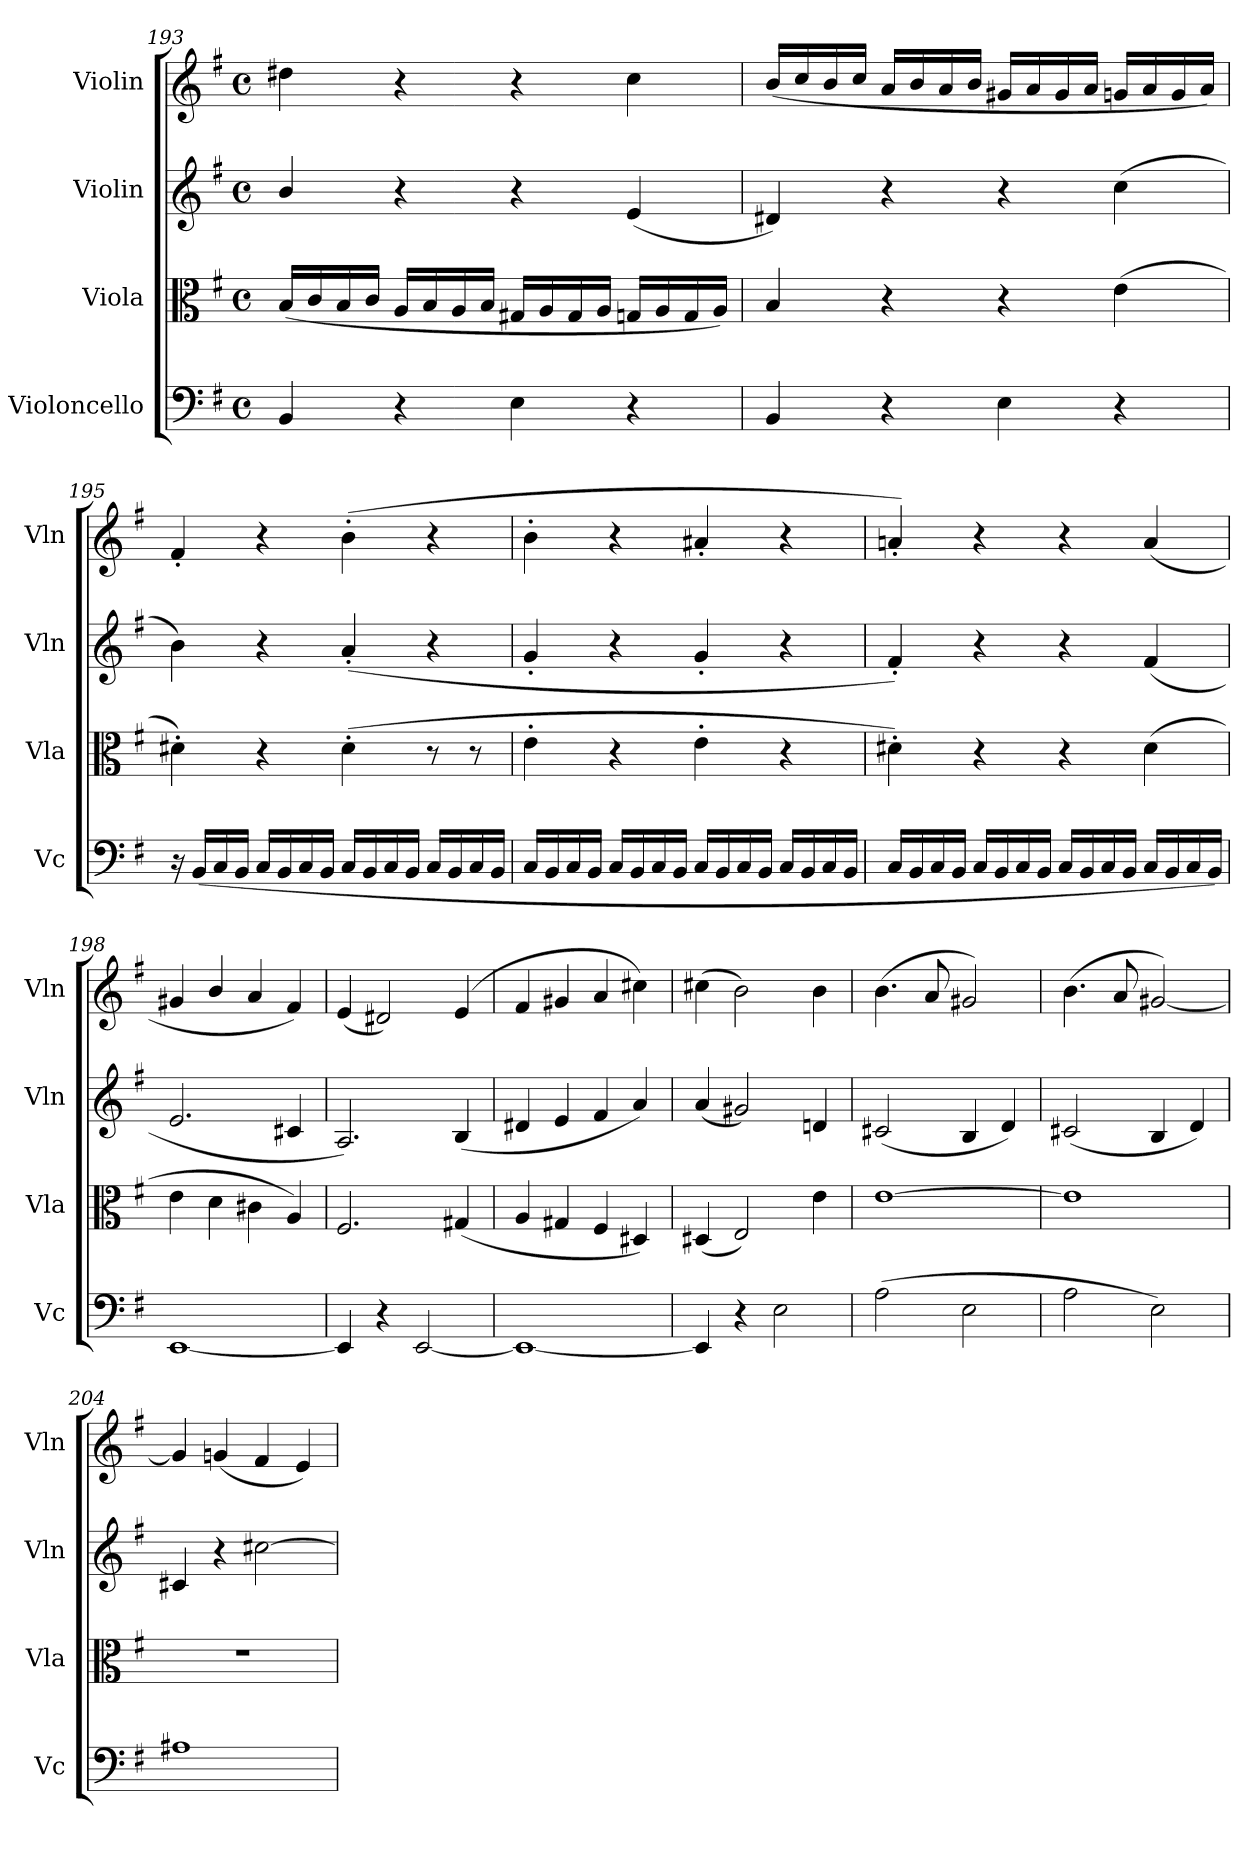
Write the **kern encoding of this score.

**kern	**kern	**kern	**kern
*part4	*part3	*part2	*part1
*staff4	*staff3	*staff2	*staff1
*I"Violoncello	*I"Viola	*I"Violin	*I"Violin
*I'Vc	*I'Vla	*I'Vln	*I'Vln
*clefF4	*clefC3	*clefG2	*clefG2
*k[f#]	*k[f#]	*k[f#]	*k[f#]
*M4/4	*M4/4	*M4/4	*M4/4
*met(c)	*met(c)	*met(c)	*met(c)
=193	=193	=193	=193
4BB/	(16B/LL	4b/	4dd#X\
.	16c/	.	.
.	16B/	.	.
.	16c/JJ	.	.
4r	16A/LL	4r	4r
.	16B/	.	.
.	16A/	.	.
.	16B/JJ	.	.
4E\	16G#X/LL	4r	4r
.	16A/	.	.
.	16G#/	.	.
.	16A/JJ	.	.
4r	16Gn/LL	(4e/	4cc\
.	16A/	.	.
.	16G/	.	.
.	16A/JJ)	.	.
=194	=194	=194	=194
4BB/	4B/	4d#X/)	(16b/LL
.	.	.	16cc/
.	.	.	16b/
.	.	.	16cc/JJ
4r	4r	4r	16a/LL
.	.	.	16b/
.	.	.	16a/
.	.	.	16b/JJ
4E\	4r	4r	16g#X/LL
.	.	.	16a/
.	.	.	16g#/
.	.	.	16a/JJ
4r	(4e\	(4cc\	16gn/LL
.	.	.	16a/
.	.	.	16g/
.	.	.	16a/JJ)
=195	=195	=195	=195
16r	4d#X'\)	4b\)	4f#'/
(16BB/LL	.	.	.
16C/	.	.	.
16BB/JJ	.	.	.
16C/LL	4r	4r	4r
16BB/	.	.	.
16C/	.	.	.
16BB/JJ	.	.	.
16C/LL	(4d#'\	(4a'/	(4b'\
16BB/	.	.	.
16C/	.	.	.
16BB/JJ	.	.	.
16C/LL	8r	4r	4r
16BB/	.	.	.
16C/	8r	.	.
16BB/JJ	.	.	.
!!LO:LB:g=z
=196	=196	=196	=196
16C/LL	4e'\	4g'/	4b'\
16BB/	.	.	.
16C/	.	.	.
16BB/JJ	.	.	.
16C/LL	4r	4r	4r
16BB/	.	.	.
16C/	.	.	.
16BB/JJ	.	.	.
16C/LL	4e'\	4g'/	4a#X'/
16BB/	.	.	.
16C/	.	.	.
16BB/JJ	.	.	.
16C/LL	4r	4r	4r
16BB/	.	.	.
16C/	.	.	.
16BB/JJ	.	.	.
=197	=197	=197	=197
16C/LL	4d#X'\)	4f#'/)	4an'/)
16BB/	.	.	.
16C/	.	.	.
16BB/JJ	.	.	.
16C/LL	4r	4r	4r
16BB/	.	.	.
16C/	.	.	.
16BB/JJ	.	.	.
16C/LL	4r	4r	4r
16BB/	.	.	.
16C/	.	.	.
16BB/JJ	.	.	.
16C/LL	(4d#\	(4f#/	(4a/
16BB/	.	.	.
16C/	.	.	.
16BB/JJ)	.	.	.
=198	=198	=198	=198
[1EE	4e\	2.e/	4g#X/
.	4d\	.	4b/
.	4c#X\	.	4a/
.	4A/)	4c#X/	4f#/)
=199	=199	=199	=199
4EE/]	2.F#/	2.A/)	(4e/
4r	.	.	2d#X/)
[2EE/	.	.	.
.	(4G#X/	(4B/	(>4e/
=200	=200	=200	=200
1EE_	4A/	4d#X/	4f#/
.	4G#X/	4e/	4g#X/
.	4F#/	4f#/	4a/
.	4D#X/)	4a/)	4cc#X\)
=201	=201	=201	=201
4EE/]	(4D#X/	(4a/	(4cc#X\
4r	2E/)	2g#X/)	2b\)
2E\	.	.	.
.	4e\	4dn/	4b\
=202	=202	=202	=202
(2A\	[1e	(2c#X/	(4.b\
.	.	.	8a/
2E\	.	4B/	2g#X/)
.	.	4d/)	.
=203	=203	=203	=203
2A\	1e]	(2c#X/	(4.b\
.	.	.	8a/
2E\)	.	4B/	[2g#X/)
.	.	4d/)	.
!!LO:LB:g=z
=204	=204	=204	=204
1A#X	1r	4c#X/	4g#/]
.	.	4r	(4gn/
.	.	[2cc#X\	4f#/
.	.	.	4e/)
=	=	=	=
*-	*-	*-	*-
